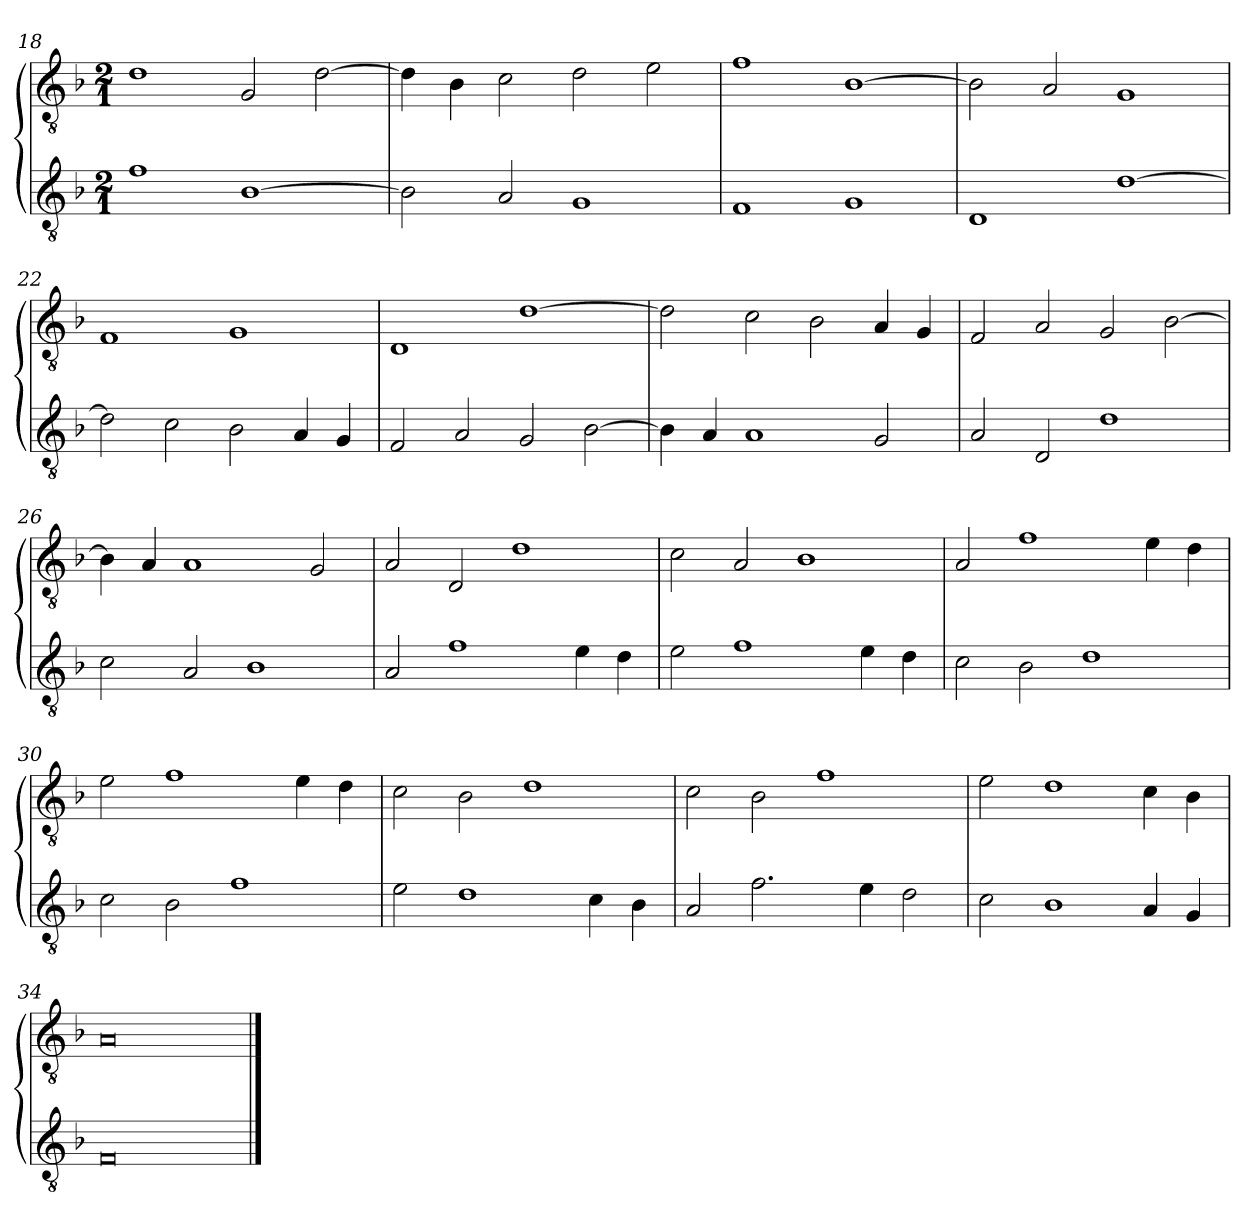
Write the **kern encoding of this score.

**kern	**kern
*part2	*part1
*staff2	*staff1
*clefGv2	*clefGv2
*k[b-]	*k[b-]
*M2/1	*M2/1
=18	=18
1f	1d
[1B-	2G
.	[2d
=19	=19
2B-]	4d]
.	4B-
2A	2c
1G	2d
.	2e
=20	=20
1F	1f
1G	[1B-
=21	=21
1D	2B-]
.	2A
[1d	1G
=22	=22
2d]	1F
2c	.
2B-	1G
4A	.
4G	.
=23	=23
2F	1D
2A	.
2G	[1d
[2B-	.
=24	=24
4B-]	2d]
4A	.
1A	2c
.	2B-
2G	4A
.	4G
=25	=25
2A	2F
2D	2A
1d	2G
.	[2B-
=26	=26
2c	4B-]
.	4A
2A	1A
1B-	.
.	2G
=27	=27
2A	2A
1f	2D
.	1d
4e	.
4d	.
=28	=28
2e	2c
1f	2A
.	1B-
4e	.
4d	.
=29	=29
2c	2A
2B-	1f
1d	.
.	4e
.	4d
=30	=30
2c	2e
2B-	1f
1f	.
.	4e
.	4d
=31	=31
2e	2c
1d	2B-
.	1d
4c	.
4B-	.
=32	=32
2A	2c
2.f	2B-
.	1f
4e	.
2d	.
=33	=33
2c	2e
1B-	1d
4A	4c
4G	4B-
=34	=34
0F	0A
==	==
*-	*-
